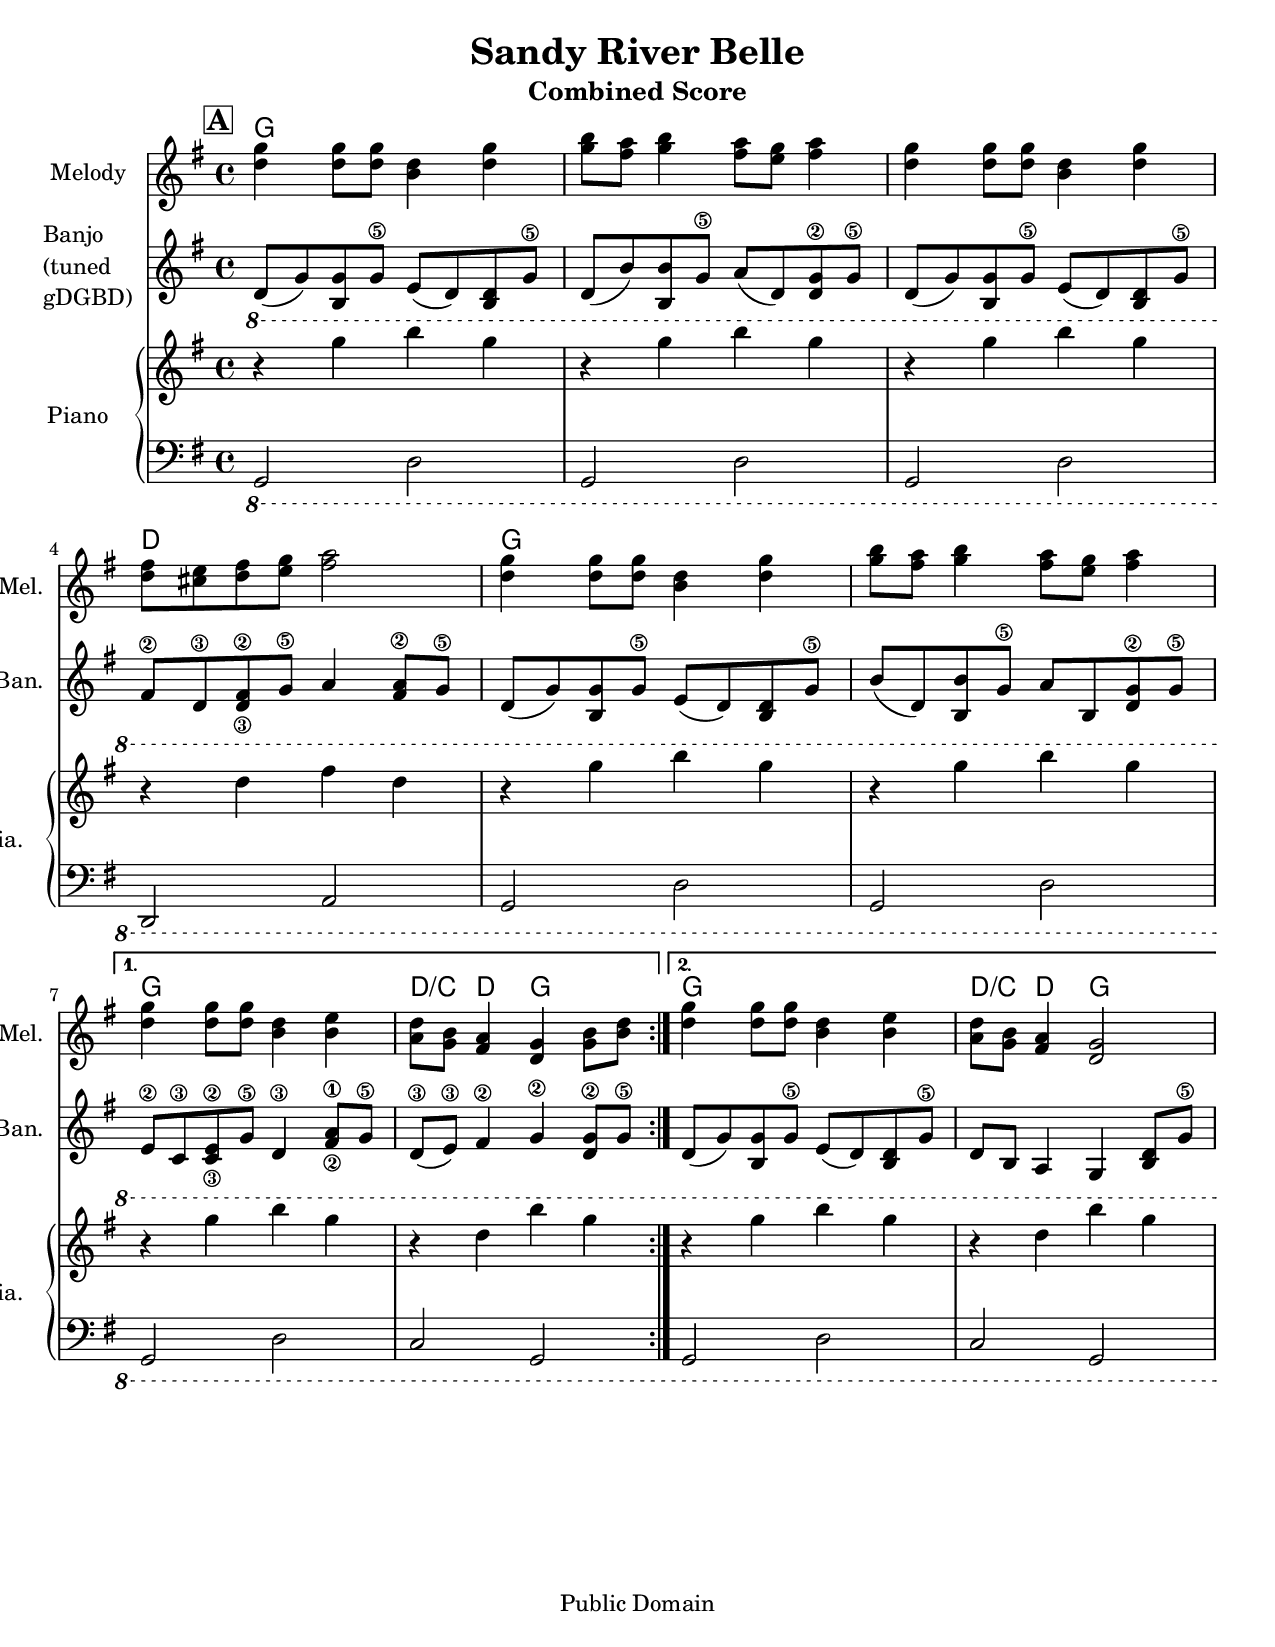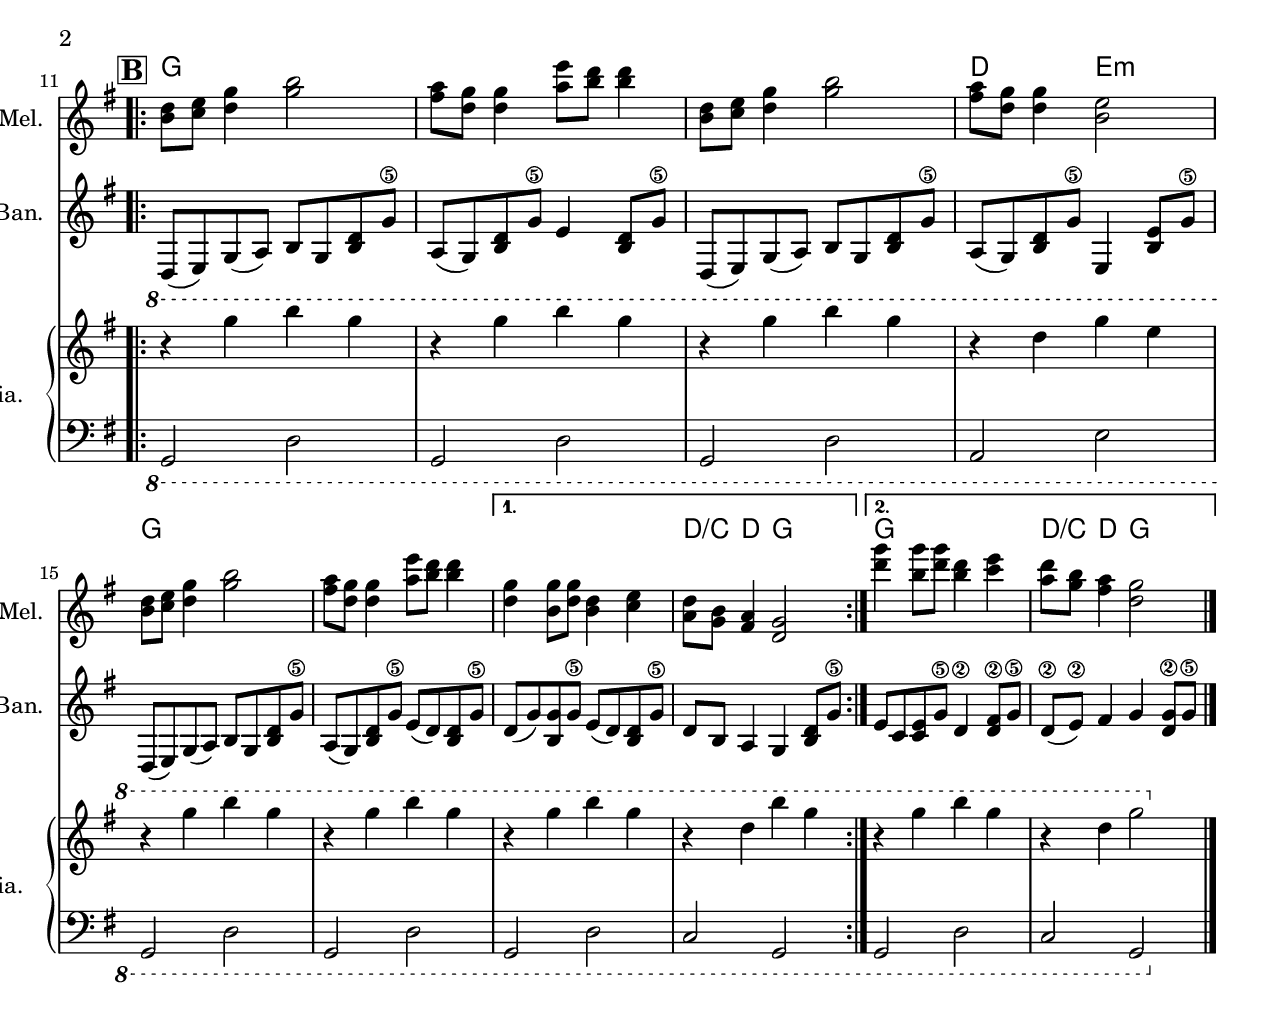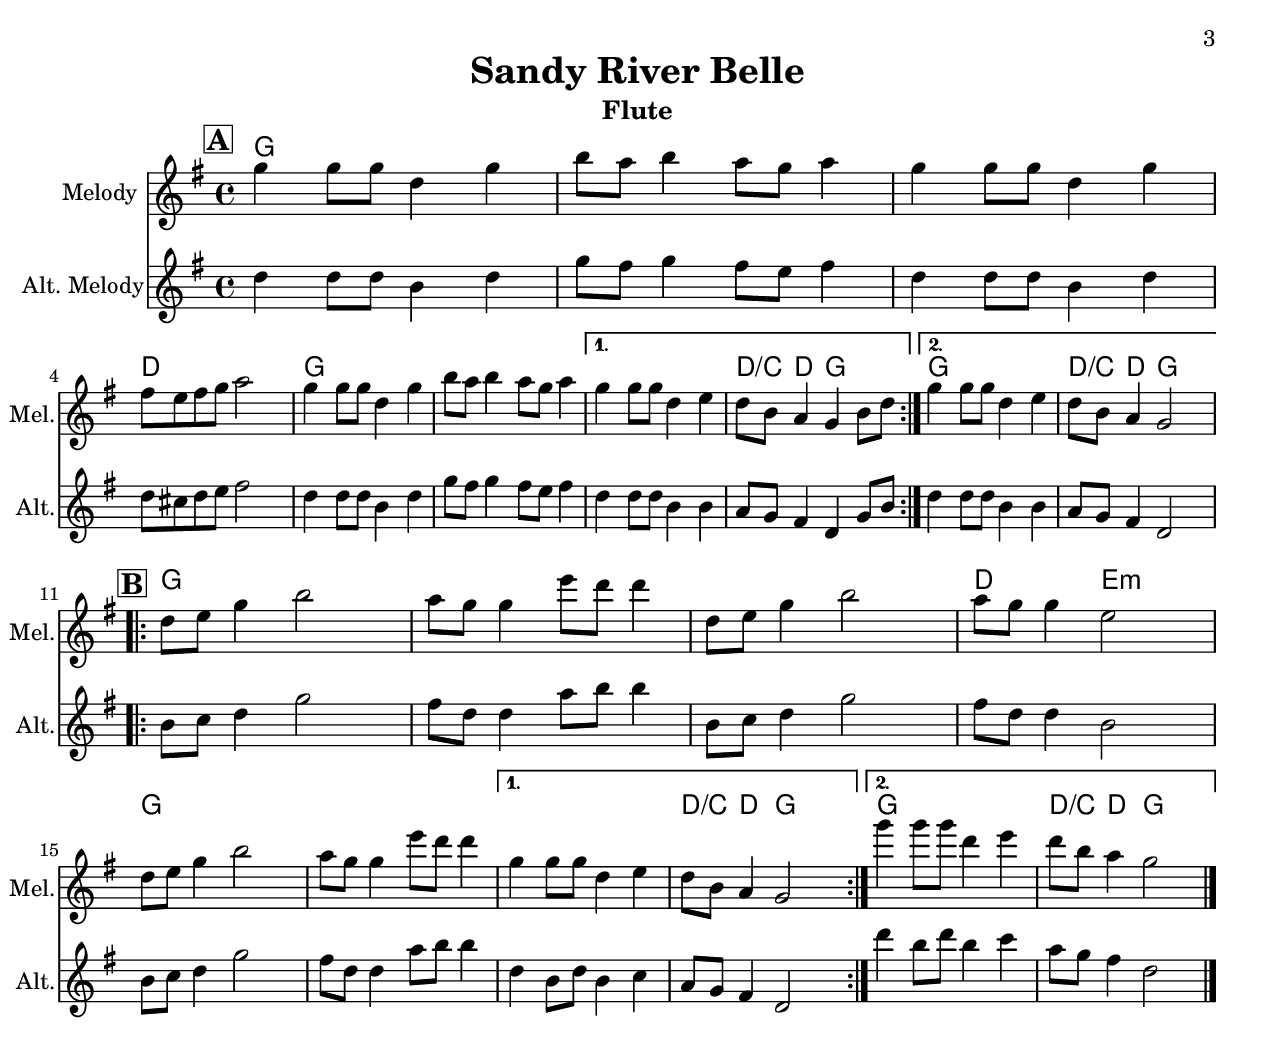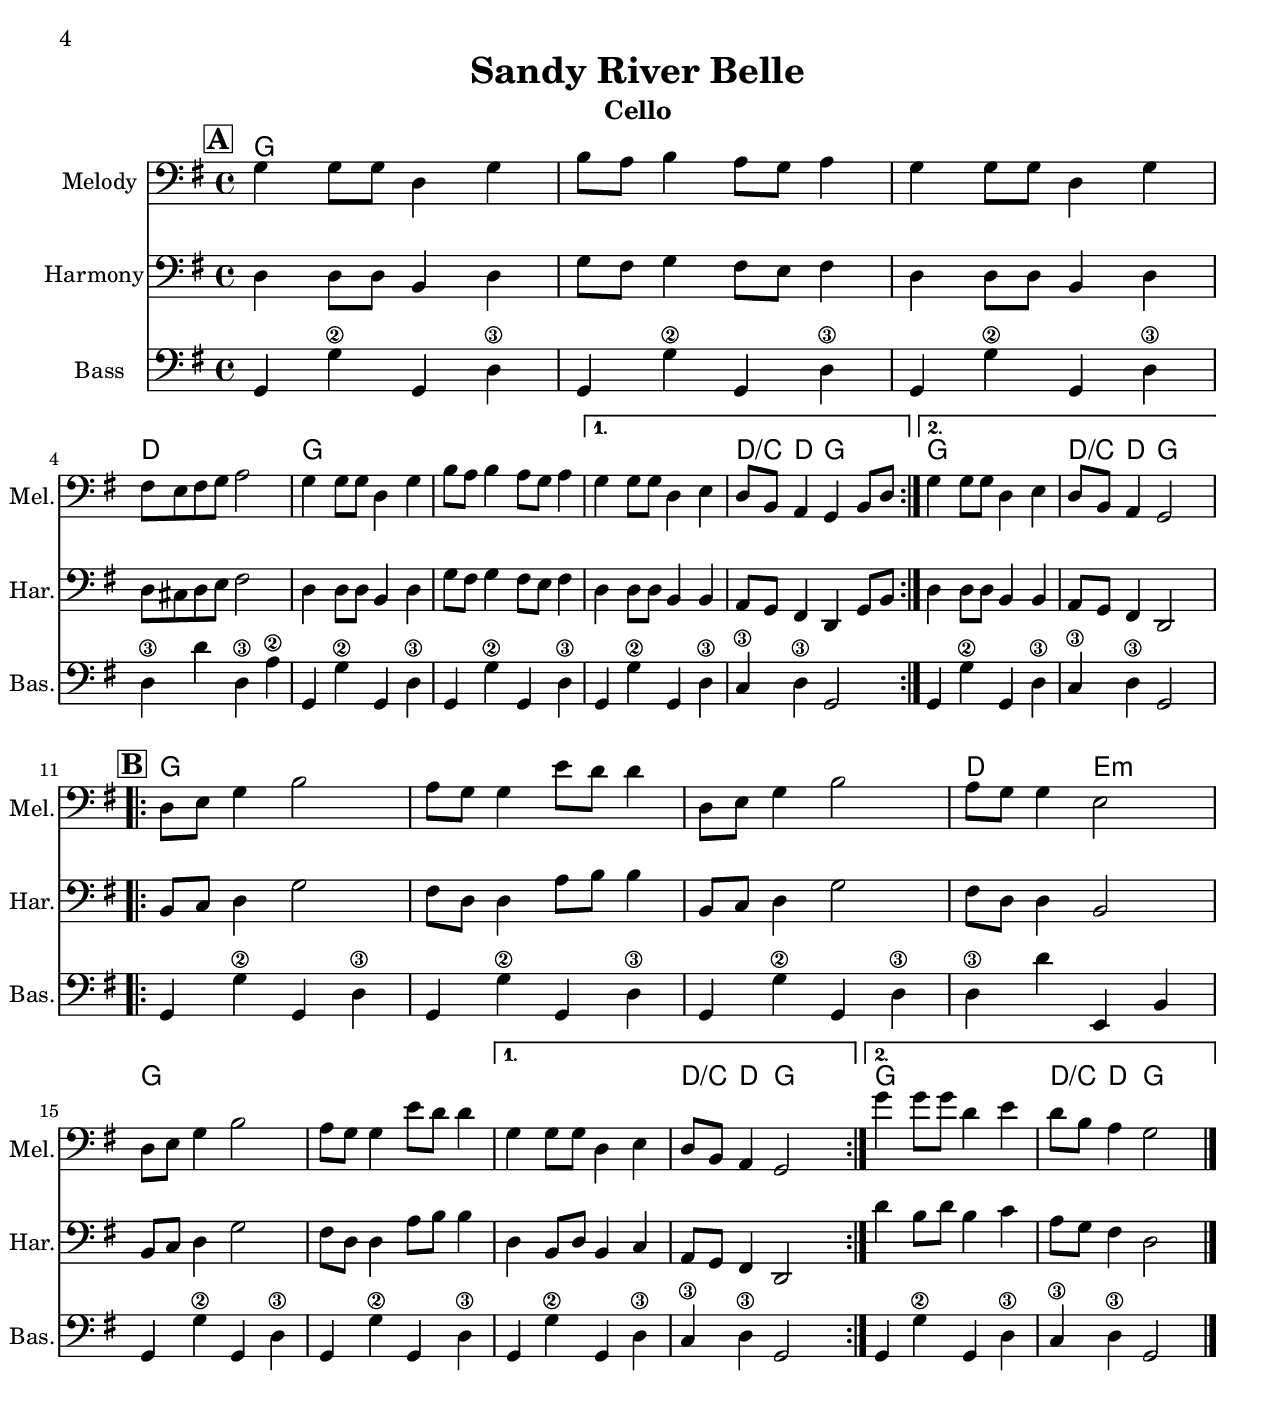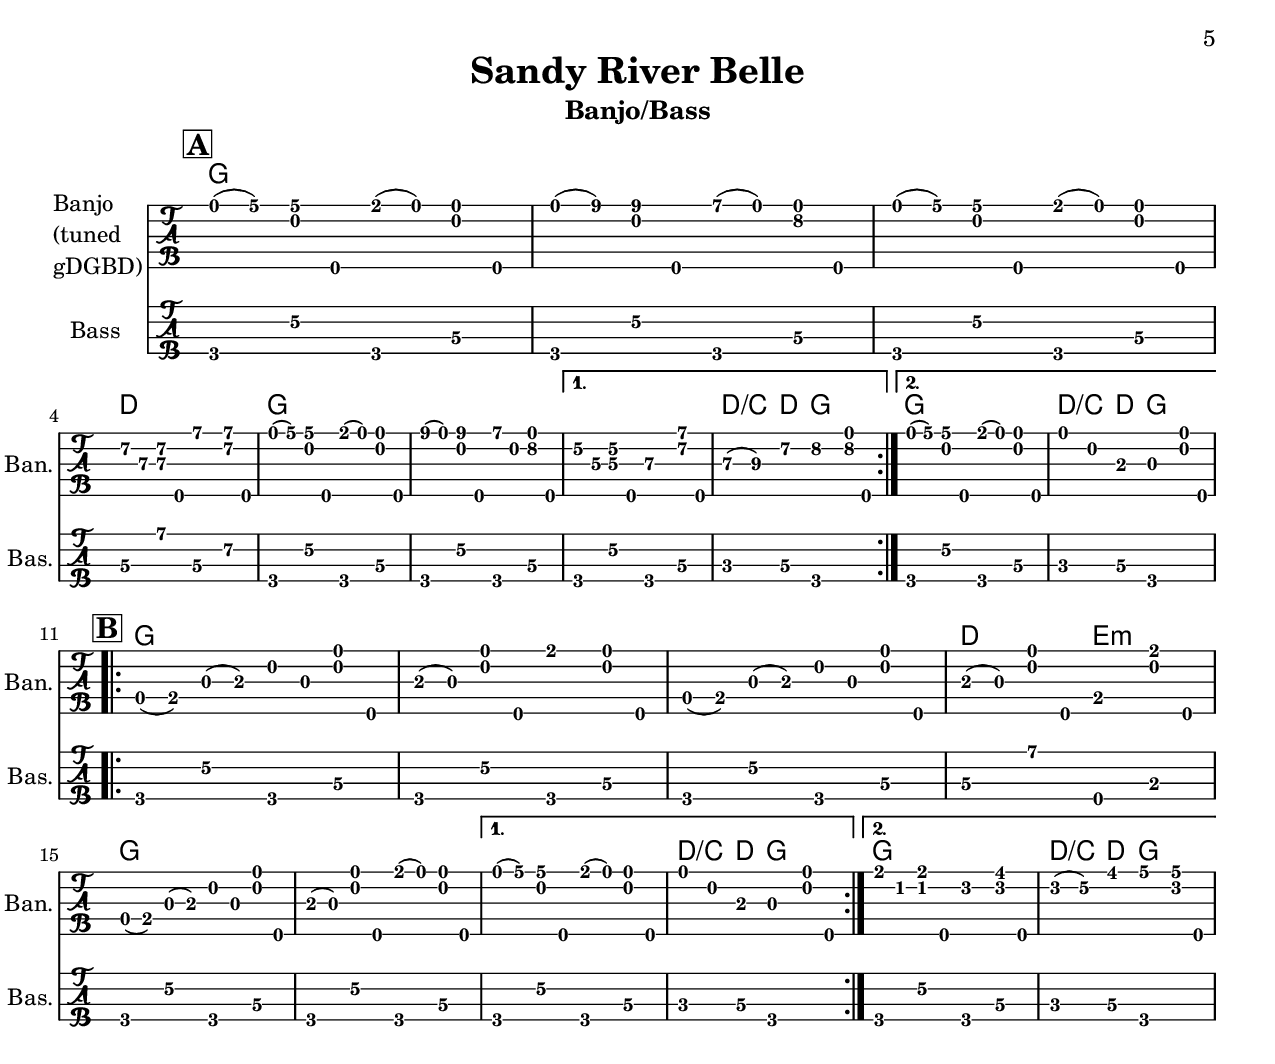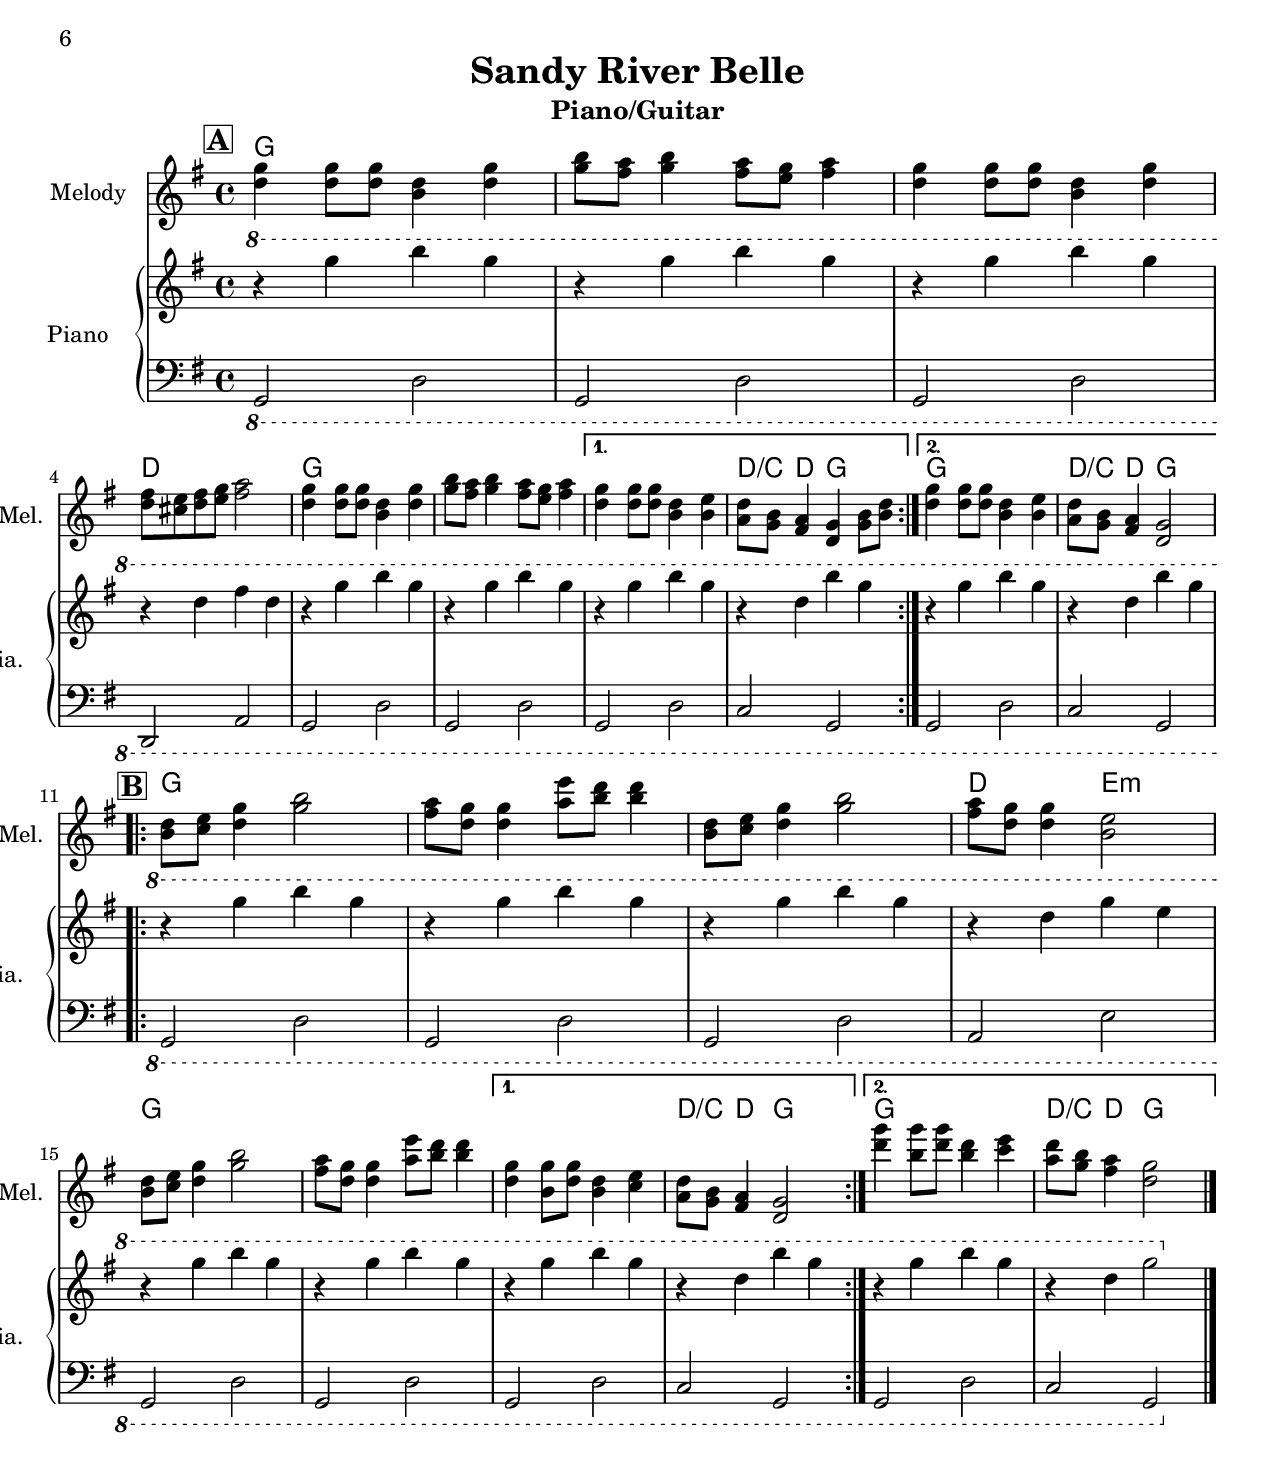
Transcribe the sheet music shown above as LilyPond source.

\version "2.6.3"
\header {
  title = "Sandy River Belle"
  piece = "Traditional"
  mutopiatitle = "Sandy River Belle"
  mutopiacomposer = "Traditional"
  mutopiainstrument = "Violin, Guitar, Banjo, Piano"
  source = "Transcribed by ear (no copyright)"
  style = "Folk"
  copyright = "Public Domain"
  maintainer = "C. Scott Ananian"
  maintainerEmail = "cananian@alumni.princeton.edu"
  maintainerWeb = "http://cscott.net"
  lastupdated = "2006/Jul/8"
  meter = 240
}
#(set-default-paper-size "letter")
%#(set-global-staff-size 18)

melody = \relative c''' {
  \tag #'key \key g \major
  \time 4/4

  \repeat volta 2 {
    g4 g8 g d4 g | b8 a b4 a8 g a4 |
    g4 g8 g d4 g | fis8 e fis g a2 |
    g4 g8 g d4 g | b8 a b4 a8 g a4 |
  } \alternative {
    { g4 g8 g d4 e | d8 b a4 g b8 d | }
    { g4 g8 g d4 e | d8 b a4 g2 | }
  }
  \repeat volta 2 {
    d'8 e g4 b2 | a8 g g4 e'8 d d4 |
    d,8 e g4 b2 | a8 g g4 e2 |
    d8 e g4 b2 | a8 g g4 e'8 d d4 |
  } \alternative {
    { g,4 g8 g d4 e | d8 b a4 g2 | }
    { g''4 g8 g d4 e | d8 b a4 g2 | }
  }
  \bar "|."
}

alternate = \relative c'' {
  \tag #'key \key g \major
  \time 4/4

  \repeat volta 2 {
    d4 d8 d b4 d | g8 fis g4 fis8 e fis4 |
    d4 d8 d b4 d | d8 cis d e fis2 |
    d4 d8 d b4 d | g8 fis g4 fis8 e fis4 |
  } \alternative {
    { d4 d8 d b4 b | a8 g fis4 d g8 b | }
    { d4 d8 d b4 b | a8 g fis4 d2 | }
  }
  \repeat volta 2 {
    b'8 c d4 g2 | fis8 d d4 a'8 b b4 |
    b,8 c d4 g2 | fis8 d d4 b2 |
    b8 c d4 g2 | fis8 d d4 a'8 b b4 |
  } \alternative {
    { d,4 b8 d b4 c | a8 g fis4 d2 | }
    { d''4 b8 d b4 c | a8 g fis4 d2 | }
  }
}

banjo = \relative c { % clawhammer banjo part
  \tag #'key \key g \major
  \time 4/4

  \repeat volta 2 {
  d'8( g) <g b,> g\5 e( d) <d b > g\5 |
  % 2
  d( b') <b b,> g\5 a( d,) <d g\2> g\5 |
  % 3
  d( g) <g b,> g\5 e( d) <d b> g\5 |
  % 4
  fis\2 d\3 <fis\2 d\3> g\5 a4 <a fis\2>8 g\5 |
  % 5
  d( g) <g b,> g\5 e( d) <d b> g\5 |
  % 6
  b( d,) <b' b,> g\5 a b, <d g\2> g\5 |
  }
  \alternative {
  { % 7
  e\2 c\3 <e\2 c\3> g\5 d4\3 <a'\1 fis\2>8 g\5 |
  % 8
  d\3( e\3) fis4\2 g\2 <d g\2>8 g\5 |
  }
  { % 9
  d( g) <g b,> g\5 e( d) <d b > g\5 |
  % 18
  d b a4 g <d' b>8 g\5 |
  }
  }
  \repeat volta 2 {
  % 19
  d,( e) g( a) b g <d' b> g\5 |
  % 20
  a,( g) <d' b> g\5 e4 <d b>8 g\5 |
  % 21
  d,( e) g( a) b g <d' b> g\5 |
  % 22
  a,( g) <d' b> g\5 e,4 <e' b>8 g\5 |
  % 23
  d,( e) g( a) b g <d' b> g\5 |
  % 24
  a,( g) <d' b> g\5 e( d) <d b> g\5 |
  }
  \alternative {
  { % 25
  d( g) <g b,> g\5 e( d) <d b> g\5 |
  % 26
  d b a4 g <d' b>8 g\5 |
  }
  { % 35
  e c <e c> g\5 d4\2 <fis d\2>8 g\5 |
  % 36
  d\2( e\2) fis4 g <g d\2>8 g\5 |
  }  
  }
}

bass = \transpose c c,,
{
  \tag #'key \key g \major
  \time 4/4

  \repeat volta 2 {
    g4 g'\2 g d'\3
    g4 g'\2 g d'\3
    g4 g'\2 g d'\3
    d'4\3 d'' d'\3 a'\2

    g4 g'\2 g d'\3
    g4 g'\2 g d'\3
   }
   \alternative {
    { g4 g'\2 g d'\3
      c'4\3 d'\3 g2 }
    { g4 g'\2 g d'\3
      c'4\3 d'\3 g2 }
   }

 % Part 2
   \repeat volta 2 {
    g4 g'\2 g d'\3
    g4 g'\2 g d'\3
    g4 g'\2 g d'\3
    d'4\3 d'' e b

    g4 g'\2 g d'\3
    g4 g'\2 g d'\3
   }
   \alternative {
    { g4 g'\2 g d'\3
      c'4\3 d'\3 g2 }
    { g4 g'\2 g d'\3
      c'4\3 d'\3 g2 }
   }
}

harmonies = \chordmode {
  \set Score.markFormatter = #format-mark-box-letters
  \time 4/4

  \repeat volta 2 {
    %\once\override Score.RehearsalMark #'extra-offset = #'(0 . 2)
    \mark\default
    g4 g g g
    g4 g g g
    g4 g g g
\break
    d4 d d d
    g4 g g g
    g4 g g g
  }
  \alternative {
    { g4 g g g
      d4/+c d g g }
    { \set chordChanges = ##f
      g4 \set chordChanges = ##t g g g
      d4/+c d g g }
  }
\break
   
% Part 2
  \repeat volta 2 {
    %\once\override Score.RehearsalMark #'extra-offset = #'(0 . 2)
    \mark\default
    g4 g g g
    g4 g g g
    g4 g g g
    d4 d e:m e:m
\break
    g4 g g g
    g4 g g g
  }
  \alternative {
    { g4 g g g
      d4/+c d g g }
    { \set chordChanges = ##f
      g4 \set chordChanges = ##t g g g
      d4/+c d g g }
  }
}

pianotop = \relative c'''
{
  \tag #'key \key g \major
  \time 4/4
  #(set-octavation 1)

  \repeat volta 2 {
    r4 g' b g
    r4 g b g
    r4 g b g
    r4 d fis d

    r4 g b g
    r4 g b g
  }
  \alternative {
    { r4 g b g
      r4 d b' g }
    { r4 g b g
      r4 d b' g }
  }

% Part 2
  \repeat volta 2 {
    r4 g b g
    r4 g b g
    r4 g b g
    r4 d g e

    r4 g b g
    r4 g b g
  }
  \alternative {
    { r4 g b g
      r4 d b' g }
    { r4 g b g
      r4 d g2 }
  }
}

pianobot = \relative c,,
{
  \tag #'key \key g \major
  \time 4/4
  #(set-octavation -1)

  \repeat volta 2 {
   g'2 d' g, d' g, d'
   d,2 a'
   g2 d' g, d'
  }
  \alternative {
   { g,2 d' c g }
   { g2 d' c g }
  }

% Part 2
  \repeat volta 2 {
   g2 d' g, d' g, d'
   a2 e'
   g,2 d' g, d'
  }
  \alternative {
   { g,2 d' c g }
   { g2 d' c g }
  }
}

\paper {
  scoreTitleMarkup = \bookTitleMarkup
  bookTitleMarkup = \markup {}
  raggedbottom = ##t
}

% combined score
\score {
  \header {
    instrument = "Combined Score"
  }
  <<
    \context ChordNames {
         \set chordChanges = ##t
         \harmonies
    }
    \new Staff <<
      \set Staff.instrument = "Melody"
      \set Staff.instr = "Mel."
      \partcombine \melody \alternate
    >>
    \new Staff <<
      \set Staff.instrument = \markup{ \column{ "Banjo" "(tuned" "gDGBD)" } }
      \set Staff.instr = "Ban."
      \banjo
    >>
%{
    \new TabStaff <<
      \set TabStaff.stringTunings = #bass-tuning
      \set Staff.instrument = "Bass "
      \set Staff.instr = "Bas."
      \bass
    >>
%}
    \new PianoStaff <<
      #(set-accidental-style 'piano-cautionary)
      \set PianoStaff.instrument = \markup { "Piano" \hspace #2.0 }
      \set PianoStaff.instr = \markup { "Pia." \hspace #2.0 }
      \context Staff = upper << \pianotop >>
      \context Staff = lower << \clef bass \pianobot >>
    >>
  >>
  \layout { }
}
				
% flute score
\score {
  \header {
    instrument = "Flute"
    breakbefore=##t
  }
  <<
    \context ChordNames {
         \set chordChanges = ##t
         \harmonies
    }
    \context Staff = fluteA {
      \set Staff.instrument = "Melody"
      \set Staff.instr = "Mel."
      \melody
    }
    \context Staff = fluteB {
      \set Staff.instrument = "Alt. Melody"
      \set Staff.instr = "Alt."
      \alternate
    }
  >>
}
% cello score (octave-shifted)
\score {
  \header {
    instrument = "Cello"
    breakbefore=##t
  }
  <<
    \context ChordNames {
         \set chordChanges = ##t
         \harmonies
    }
    \context Staff = celloA {
      \set Staff.instrument = "Melody"
      \set Staff.instr = "Mel."
      \transpose c c,, << \clef bass \melody >> % 2 octaves down
    }
    \context Staff = celloB {
      \set Staff.instrument = "Harmony"
      \set Staff.instr = "Har."
      \transpose c c,, << \clef bass \alternate >> % 2 octaves down
    }
    \context Staff = celloC {
      \set Staff.instrument = "Bass"
      \set Staff.instr = "Bas."
      \transpose c c' << \clef bass \bass >> % 1 octave up
    }
  >>
}
% banjo/bass score (tablature)
\score {
  \header {
    instrument = "Banjo/Bass"
    breakbefore=##t
  }
  <<
    \context ChordNames {
         \set chordChanges = ##t
         \harmonies
    }
%{
    \context Staff = fluteA {
      \set Staff.instrument = "Melody"
      \set Staff.instr = "Mel."
      \melody
    }
%}
    \new TabStaff <<
      \set Staff.instrument = \markup{ \column{ "Banjo" "(tuned" "gDGBD)" } }
      \set Staff.instr = "Ban."
      \set TabStaff.stringTunings = #banjo-open-g-tuning
      \removeWithTag #'key \banjo
    >>
    \new TabStaff <<
      \set TabStaff.stringTunings = #bass-tuning
      \set Staff.instrument = "Bass "
      \set Staff.instr = "Bas."
      \removeWithTag #'key \bass
    >>
  >>
}

% piano/guitar score
\score {
  \header {
    instrument = "Piano/Guitar"
    breakbefore=##t
  }
  <<
    \context ChordNames {
         \set chordChanges = ##t
         \harmonies
    }
    \new Staff <<
      \set Staff.instrument = "Melody"
      \set Staff.instr = "Mel."
      \set Staff.printPartCombineTexts = ##f
      \small\partcombine \melody \alternate
    >>
    \new PianoStaff <<
      #(set-accidental-style 'piano-cautionary)
      \set PianoStaff.instrument = \markup { "Piano" \hspace #2.0 }
      \set PianoStaff.instr = \markup { "Pia." \hspace #2.0 }
      \context Staff = upper << \time 4/4 \pianotop >>
      \context Staff = lower << \clef bass \pianobot >>
    >>
  >>
  \layout { }
}


% midi score.
\score {
  \unfoldRepeats
  \context PianoStaff <<
    \context Staff=melody << r4 \melody >>
    \context Staff=alternate << r4 \alternate >>
    \context Staff=banjo << r4 \pp\banjo >>
    \context Staff=bass << r4 \bass >>
%    \context Staff=chords << r4\p \harmonies >>
    \context Staff=upper << r4\pianotop >>
    \context Staff=lower << r4\pianobot >>
  >>
  \midi {
    \tempo 2=120
  }
}
